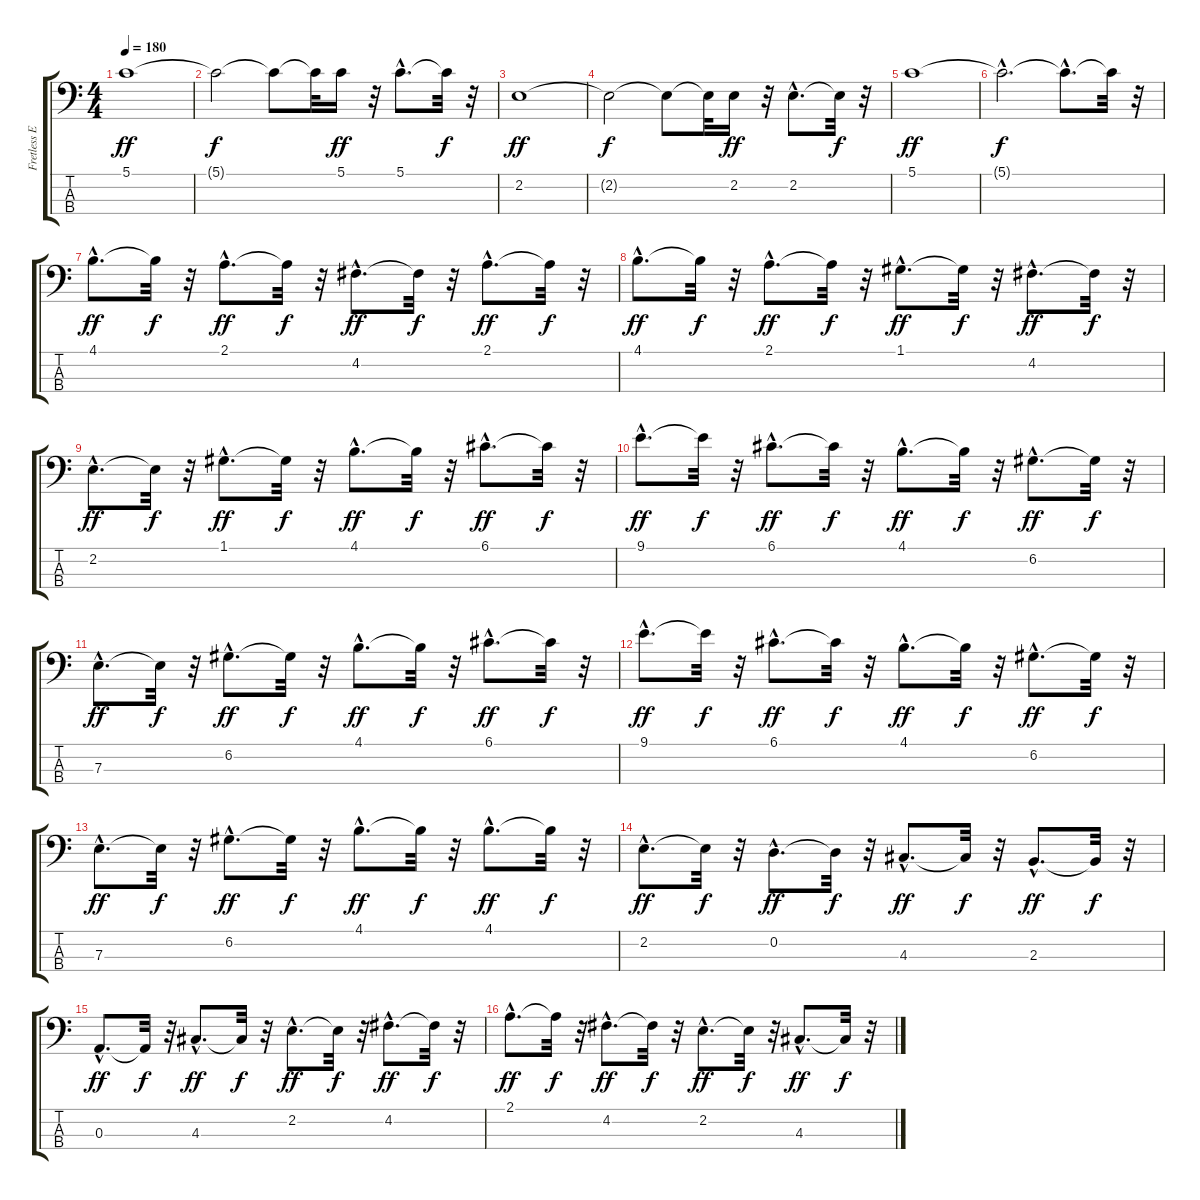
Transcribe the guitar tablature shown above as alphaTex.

\track ("Fretless E. Bass" "Fretless E") {instrument fretlessbass}
\staff {score tabs}
\tuning (G2 D2 A1 E1) {hide}
\ts (4 4)
\tempo 180
\clef f4
\ks c
5.1.1{dy ff} |
5.1{t}.2{dy f} 5.1{t}.8 5.1{t}.32 5.1.16{dy ff} r.32 5.1{hac}.8{d} 5.1{t}.32{dy f} r.32 |
2.2.1{dy ff} |
2.2{t}.2{dy f} 2.2{t}.8 2.2{t}.32 2.2.16{dy ff} r.32 2.2{hac}.8{d} 2.2{t}.32{dy f} r.32 |
5.1.1{dy ff} |
5.1{hac t}.2{d dy f} 5.1{hac t}.8{d} 5.1{t}.32 r.32 |
4.1{hac}.8{d dy ff} 4.1{t}.32{dy f} r.32 2.1{hac}.8{d dy ff} 2.1{t}.32{dy f} r.32 4.2{hac}.8{d dy ff} 4.2{t}.32{dy f} r.32 2.1{hac}.8{d dy ff} 2.1{t}.32{dy f} r.32 |
4.1{hac}.8{d dy ff} 4.1{t}.32{dy f} r.32 2.1{hac}.8{d dy ff} 2.1{t}.32{dy f} r.32 1.1{hac}.8{d dy ff} 1.1{t}.32{dy f} r.32 4.2{hac}.8{d dy ff} 4.2{t}.32{dy f} r.32 |
2.2{hac}.8{d dy ff} 2.2{t}.32{dy f} r.32 1.1{hac}.8{d dy ff} 1.1{t}.32{dy f} r.32 4.1{hac}.8{d dy ff} 4.1{t}.32{dy f} r.32 6.1{hac}.8{d dy ff} 6.1{t}.32{dy f} r.32 |
9.1{hac}.8{d dy ff} 9.1{t}.32{dy f} r.32 6.1{hac}.8{d dy ff} 6.1{t}.32{dy f} r.32 4.1{hac}.8{d dy ff} 4.1{t}.32{dy f} r.32 6.2{hac}.8{d dy ff} 6.2{t}.32{dy f} r.32 |
7.3{hac}.8{d dy ff} 7.3{t}.32{dy f} r.32 6.2{hac}.8{d dy ff} 6.2{t}.32{dy f} r.32 4.1{hac}.8{d dy ff} 4.1{t}.32{dy f} r.32 6.1{hac}.8{d dy ff} 6.1{t}.32{dy f} r.32 |
9.1{hac}.8{d dy ff} 9.1{t}.32{dy f} r.32 6.1{hac}.8{d dy ff} 6.1{t}.32{dy f} r.32 4.1{hac}.8{d dy ff} 4.1{t}.32{dy f} r.32 6.2{hac}.8{d dy ff} 6.2{t}.32{dy f} r.32 |
7.3{hac}.8{d dy ff} 7.3{t}.32{dy f} r.32 6.2{hac}.8{d dy ff} 6.2{t}.32{dy f} r.32 4.1{hac}.8{d dy ff} 4.1{t}.32{dy f} r.32 4.1{hac}.8{d dy ff} 4.1{t}.32{dy f} r.32 |
2.2{hac}.8{d dy ff} 2.2{t}.32{dy f} r.32 0.2{hac}.8{d dy ff} 0.2{t}.32{dy f} r.32 4.3{hac}.8{d dy ff} 4.3{t}.32{dy f} r.32 2.3{hac}.8{d dy ff} 2.3{t}.32{dy f} r.32 |
0.3{hac}.8{d dy ff} 0.3{t}.32{dy f} r.32 4.3{hac}.8{d dy ff} 4.3{t}.32{dy f} r.32 2.2{hac}.8{d dy ff} 2.2{t}.32{dy f} r.32 4.2{hac}.8{d dy ff} 4.2{t}.32{dy f} r.32 |
2.1{hac}.8{d dy ff} 2.1{t}.32{dy f} r.32 4.2{hac}.8{d dy ff} 4.2{t}.32{dy f} r.32 2.2{hac}.8{d dy ff} 2.2{t}.32{dy f} r.32 4.3{hac}.8{d dy ff} 4.3{t}.32{dy f} r.32
